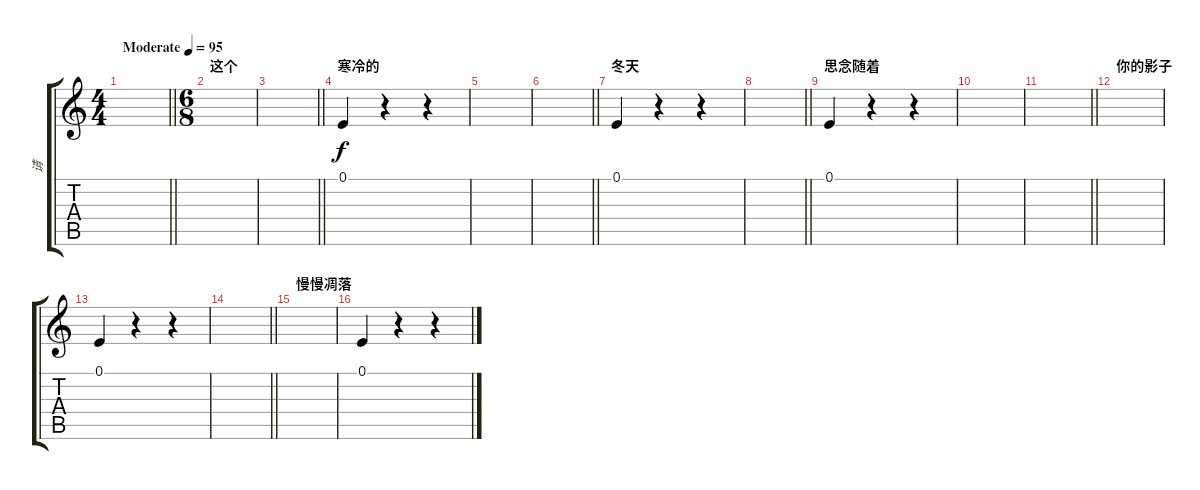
\track ("请" "请") {instrument tremolostrings}
\staff {score tabs}
\tuning (E4 B3 G3 D3 A2 E2) {hide}
\ts (4 4)
\tempo (95 "Moderate")
\clef g2
\barLineRight lightlight
\ks c
|
\ts (6 8)
\section ("" "这个")
|
\barLineRight lightlight
|
\section ("" "寒冷的")
0.1.4{volume 0} r.4 r.4 |
|
\barLineRight lightlight
|
\section ("" "冬天")
0.1.4 r.4 r.4 |
\barLineRight lightlight
|
\section ("" "思念随着")
0.1.4{txt ""} r.4 r.4 |
|
\barLineRight lightlight
|
\section ("" "你的影子")
|
0.1.4 r.4 r.4 |
\barLineRight lightlight
|
\section ("" "慢慢凋落")
|
0.1.4 r.4 r.4{volume 12}
